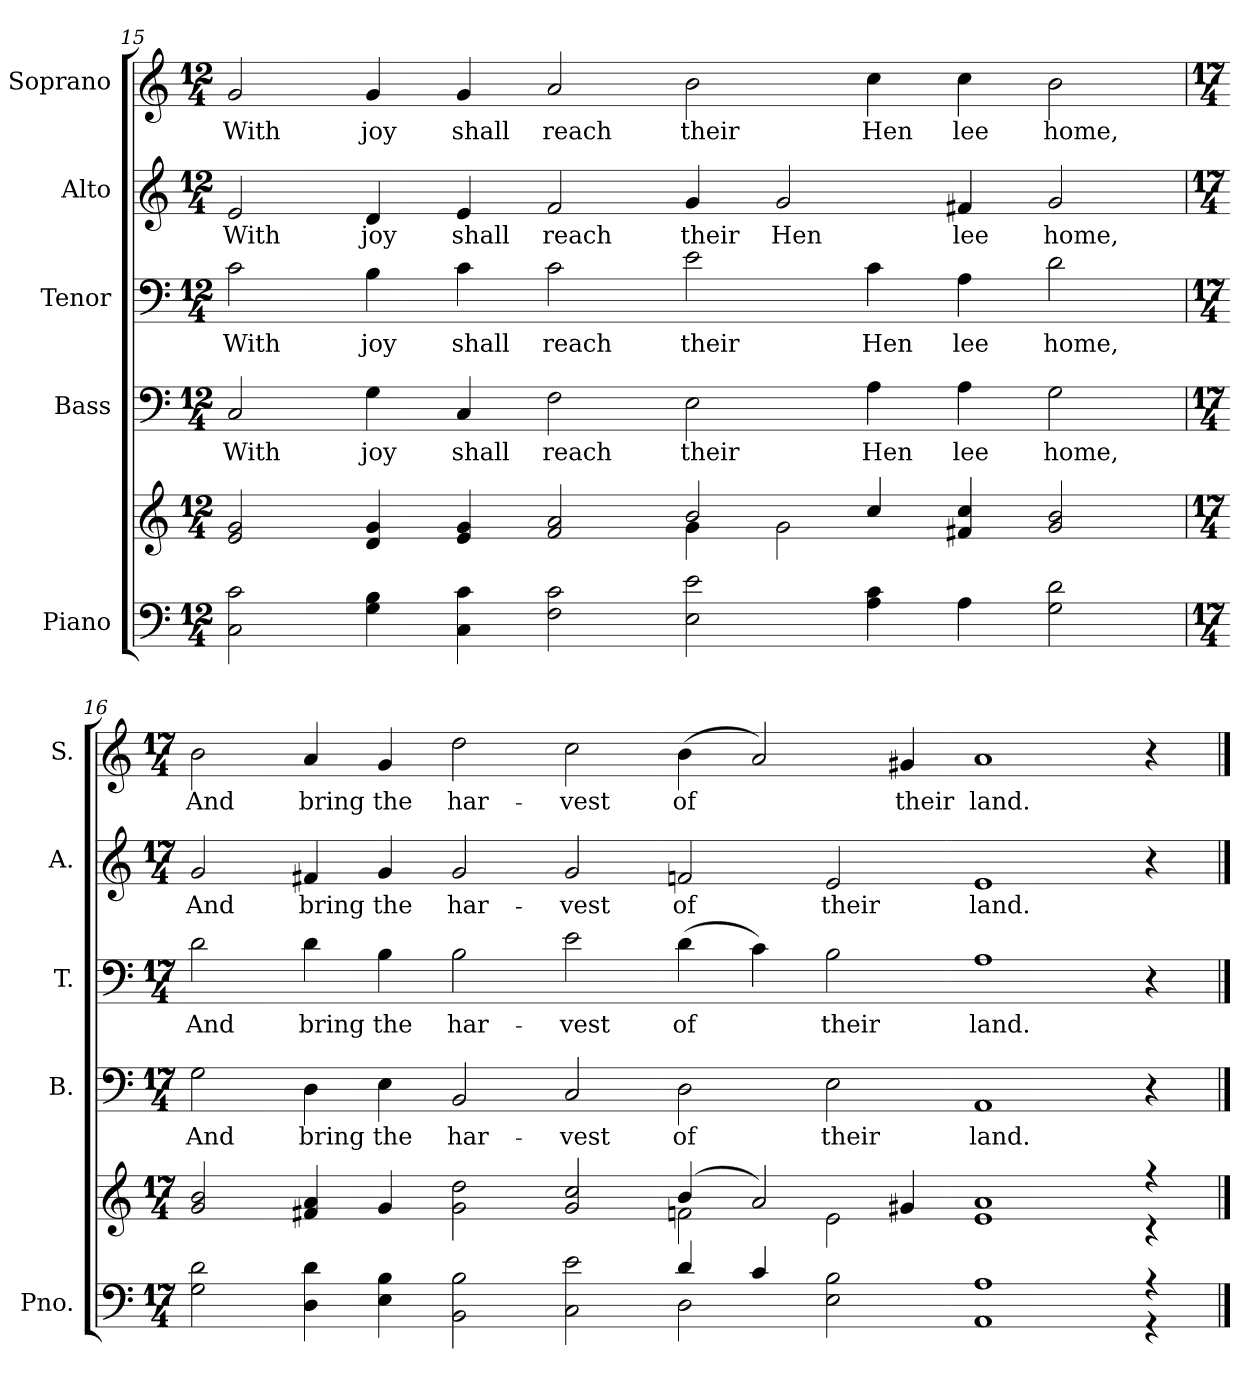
**kern	**kern	**kern	**text	**kern	**text	**kern	**text	**kern	**text
*part5	*part5	*part4	*part4	*part3	*part3	*part2	*part2	*part1	*part1
*staff6	*staff5	*staff4	*staff4	*staff3	*staff3	*staff2	*staff2	*staff1	*staff1
*I"Piano	*	*I"Bass	*	*I"Tenor	*	*I"Alto	*	*I"Soprano	*
*I'Pno.	*	*I'B.	*	*I'T.	*	*I'A.	*	*I'S.	*
!!LO:PB:g=z
*clefF4	*clefG2	*clefF4	*	*clefF4	*	*clefG2	*	*clefG2	*
*k[]	*k[]	*k[]	*	*k[]	*	*k[]	*	*k[]	*
*C:	*C:	*C:	*	*C:	*	*C:	*	*C:	*
*M12/4	*M12/4	*M12/4	*	*M12/4	*	*M12/4	*	*M12/4	*
=15	=15	=15	=15	=15	=15	=15	=15	=15	=15
*	*^	*	*	*	*	*	*	*	*
!	!	!	!	!LO:LY:b:color=#000000	!	!	!	!	!	!
!	!	!	!	!	!	!LO:LY:b:color=#000000	!	!	!	!
!	!	!	!	!	!	!	!	!LO:LY:b:color=#000000	!	!
!	!	!	!	!	!	!	!	!	!	!LO:LY:b:color=#000000
2Ci\ 2ci	2ei/ 2gi	1ryy	2Ci/	With	2ci\	With	2ei/	With	2gi/	With
!	!	!	!	!LO:LY:b:color=#000000	!	!	!	!	!	!
!	!	!	!	!	!	!LO:LY:b:color=#000000	!	!	!	!
!	!	!	!	!	!	!	!	!LO:LY:b:color=#000000	!	!
!	!	!	!	!	!	!	!	!	!	!LO:LY:b:color=#000000
4Gi\ 4Bi	4di/ 4gi	.	4Gi\	joy	4Bi\	joy	4di/	joy	4gi/	joy
!	!	!	!	!LO:LY:b:color=#000000	!	!	!	!	!	!
!	!	!	!	!	!	!LO:LY:b:color=#000000	!	!	!	!
!	!	!	!	!	!	!	!	!LO:LY:b:color=#000000	!	!
!	!	!	!	!	!	!	!	!	!	!LO:LY:b:color=#000000
4Ci\ 4ci	4ei/ 4gi	.	4Ci/	shall	4ci\	shall	4ei/	shall	4gi/	shall
!	!	!	!	!LO:LY:b:color=#000000	!	!	!	!	!	!
!	!	!	!	!	!	!LO:LY:b:color=#000000	!	!	!	!
!	!	!	!	!	!	!	!	!LO:LY:b:color=#000000	!	!
!	!	!	!	!	!	!	!	!	!	!LO:LY:b:color=#000000
2Fi\ 2ci	2fi/ 2ai	2ryy	2Fi\	reach	2ci\	reach	2fi/	reach	2ai/	reach
!	!	!	!	!LO:LY:b:color=#000000	!	!	!	!	!	!
!	!	!	!	!	!	!LO:LY:b:color=#000000	!	!	!	!
!	!	!	!	!	!	!	!	!LO:LY:b:color=#000000	!	!
!	!	!	!	!	!	!	!	!	!	!LO:LY:b:color=#000000
2Ei\ 2ei	2bi/	4gi\	2Ei\	their	2ei\	their	4gi/	their	2bi\	their
!	!	!	!	!	!	!	!	!LO:LY:b:color=#000000	!	!
.	.	2gi\	.	.	.	.	2gi/	Hen	.	.
!	!	!	!	!LO:LY:b:color=#000000	!	!	!	!	!	!
!	!	!	!	!	!	!LO:LY:b:color=#000000	!	!	!	!
!	!	!	!	!	!	!	!	!	!	!LO:LY:b:color=#000000
4Ai\ 4ci	4cci/	.	4Ai\	Hen	4ci\	Hen	.	.	4cci\	Hen
!	!	!	!	!LO:LY:b:color=#000000	!	!	!	!	!	!
!	!	!	!	!	!	!LO:LY:b:color=#000000	!	!	!	!
!	!	!	!	!	!	!	!	!LO:LY:b:color=#000000	!	!
!	!	!	!	!	!	!	!	!	!	!LO:LY:b:color=#000000
4Ai\	4f#Xi/ 4cci	4ryy	4Ai\	lee	4Ai\	lee	4f#Xi/	lee	4cci\	lee
!	!	!	!	!LO:LY:b:color=#000000	!	!	!	!	!	!
!	!	!	!	!	!	!LO:LY:b:color=#000000	!	!	!	!
!	!	!	!	!	!	!	!	!LO:LY:b:color=#000000	!	!
!	!	!	!	!	!	!	!	!	!	!LO:LY:b:color=#000000
2Gi\ 2di	2gi/ 2bi	2ryy	2Gi\	home,	2di\	home,	2gi/	home,	2bi\	home,
!!LO:PB:g=z
=16	=16	=16	=16	=16	=16	=16	=16	=16	=16	=16
*M17/4	*M17/4	*	*M17/4	*	*M17/4	*	*M17/4	*	*M17/4	*
*^	*	*	*	*	*	*	*	*	*	*
!	!	!	!	!	!LO:LY:b:color=#000000	!	!	!	!	!	!
!	!	!	!	!	!	!	!LO:LY:b:color=#000000	!	!	!	!
!	!	!	!	!	!	!	!	!	!LO:LY:b:color=#000000	!	!
!	!	!	!	!	!	!	!	!	!	!	!LO:LY:b:color=#000000
2Gi\ 2di	1ryy	2gi/ 2bi	1ryy	2Gi\	And	2di\	And	2gi/	And	2bi\	And
!	!	!	!	!	!LO:LY:b:color=#000000	!	!	!	!	!	!
!	!	!	!	!	!	!	!LO:LY:b:color=#000000	!	!	!	!
!	!	!	!	!	!	!	!	!	!LO:LY:b:color=#000000	!	!
!	!	!	!	!	!	!	!	!	!	!	!LO:LY:b:color=#000000
4Di\ 4di	.	4f#Xi/ 4ai	.	4Di\	bring	4di\	bring	4f#Xi/	bring	4ai/	bring
!	!	!	!	!	!LO:LY:b:color=#000000	!	!	!	!	!	!
!	!	!	!	!	!	!	!LO:LY:b:color=#000000	!	!	!	!
!	!	!	!	!	!	!	!	!	!LO:LY:b:color=#000000	!	!
!	!	!	!	!	!	!	!	!	!	!	!LO:LY:b:color=#000000
4Ei\ 4Bi	.	4gi/	.	4Ei\	the	4Bi\	the	4gi/	the	4gi/	the
!	!	!	!	!	!LO:LY:b:color=#000000	!	!	!	!	!	!
!	!	!	!	!	!	!	!LO:LY:b:color=#000000	!	!	!	!
!	!	!	!	!	!	!	!	!	!LO:LY:b:color=#000000	!	!
!	!	!	!	!	!	!	!	!	!	!	!LO:LY:b:color=#000000
2BBi\ 2Bi	1ryy	2gi\ 2ddi	1ryy	2BBi/	har-	2Bi\	har-	2gi/	har-	2ddi\	har-
!	!	!	!	!	!LO:LY:b:color=#000000	!	!	!	!	!	!
!	!	!	!	!	!	!	!LO:LY:b:color=#000000	!	!	!	!
!	!	!	!	!	!	!	!	!	!LO:LY:b:color=#000000	!	!
!	!	!	!	!	!	!	!	!	!	!	!LO:LY:b:color=#000000
2Ci\ 2ei	.	2gi/ 2cci	.	2Ci/	-vest	2ei\	-vest	2gi/	-vest	2cci\	-vest
!	!	!	!	!	!LO:LY:b:color=#000000	!	!	!	!	!	!
!	!	!	!	!	!	!	!LO:LY:b:color=#000000	!	!	!	!
!	!	!	!	!	!	!	!	!	!LO:LY:b:color=#000000	!	!
!	!	!	!	!	!	!	!	!	!	!	!LO:LY:b:color=#000000
4di/	2Di\	(4bi/	2fni\	2Di\	of	(4di\	of	2fni/	of	(4bi\	of
4ci/	.	2ai/)	.	.	.	4ci\)	.	.	.	2ai/)	.
!	!	!	!	!	!LO:LY:b:color=#000000	!	!	!	!	!	!
!	!	!	!	!	!	!	!LO:LY:b:color=#000000	!	!	!	!
!	!	!	!	!	!	!	!	!	!LO:LY:b:color=#000000	!	!
2Ei\ 2Bi	2ryy	.	2ei\	2Ei\	their	2Bi\	their	2ei/	their	.	.
!	!	!	!	!	!	!	!	!	!	!	!LO:LY:b:color=#000000
.	.	4g#Xi/	.	.	.	.	.	.	.	4g#Xi/	their
!	!	!	!	!	!LO:LY:b:color=#000000	!	!	!	!	!	!
!	!	!	!	!	!	!	!LO:LY:b:color=#000000	!	!	!	!
!	!	!	!	!	!	!	!	!	!LO:LY:b:color=#000000	!	!
!	!	!	!	!	!	!	!	!	!	!	!LO:LY:b:color=#000000
1AAi 1Ai	1ryy	1ei 1ai	1ryy	1AAi	land.	1Ai	land.	1ei	land.	1ai	land.
4r	4r	4r	4r	4r	.	4r	.	4r	.	4r	.
*v	*v	*	*	*	*	*	*	*	*	*	*
*	*v	*v	*	*	*	*	*	*	*	*
==	==	==	==	==	==	==	==	==	==
*-	*-	*-	*-	*-	*-	*-	*-	*-	*-
